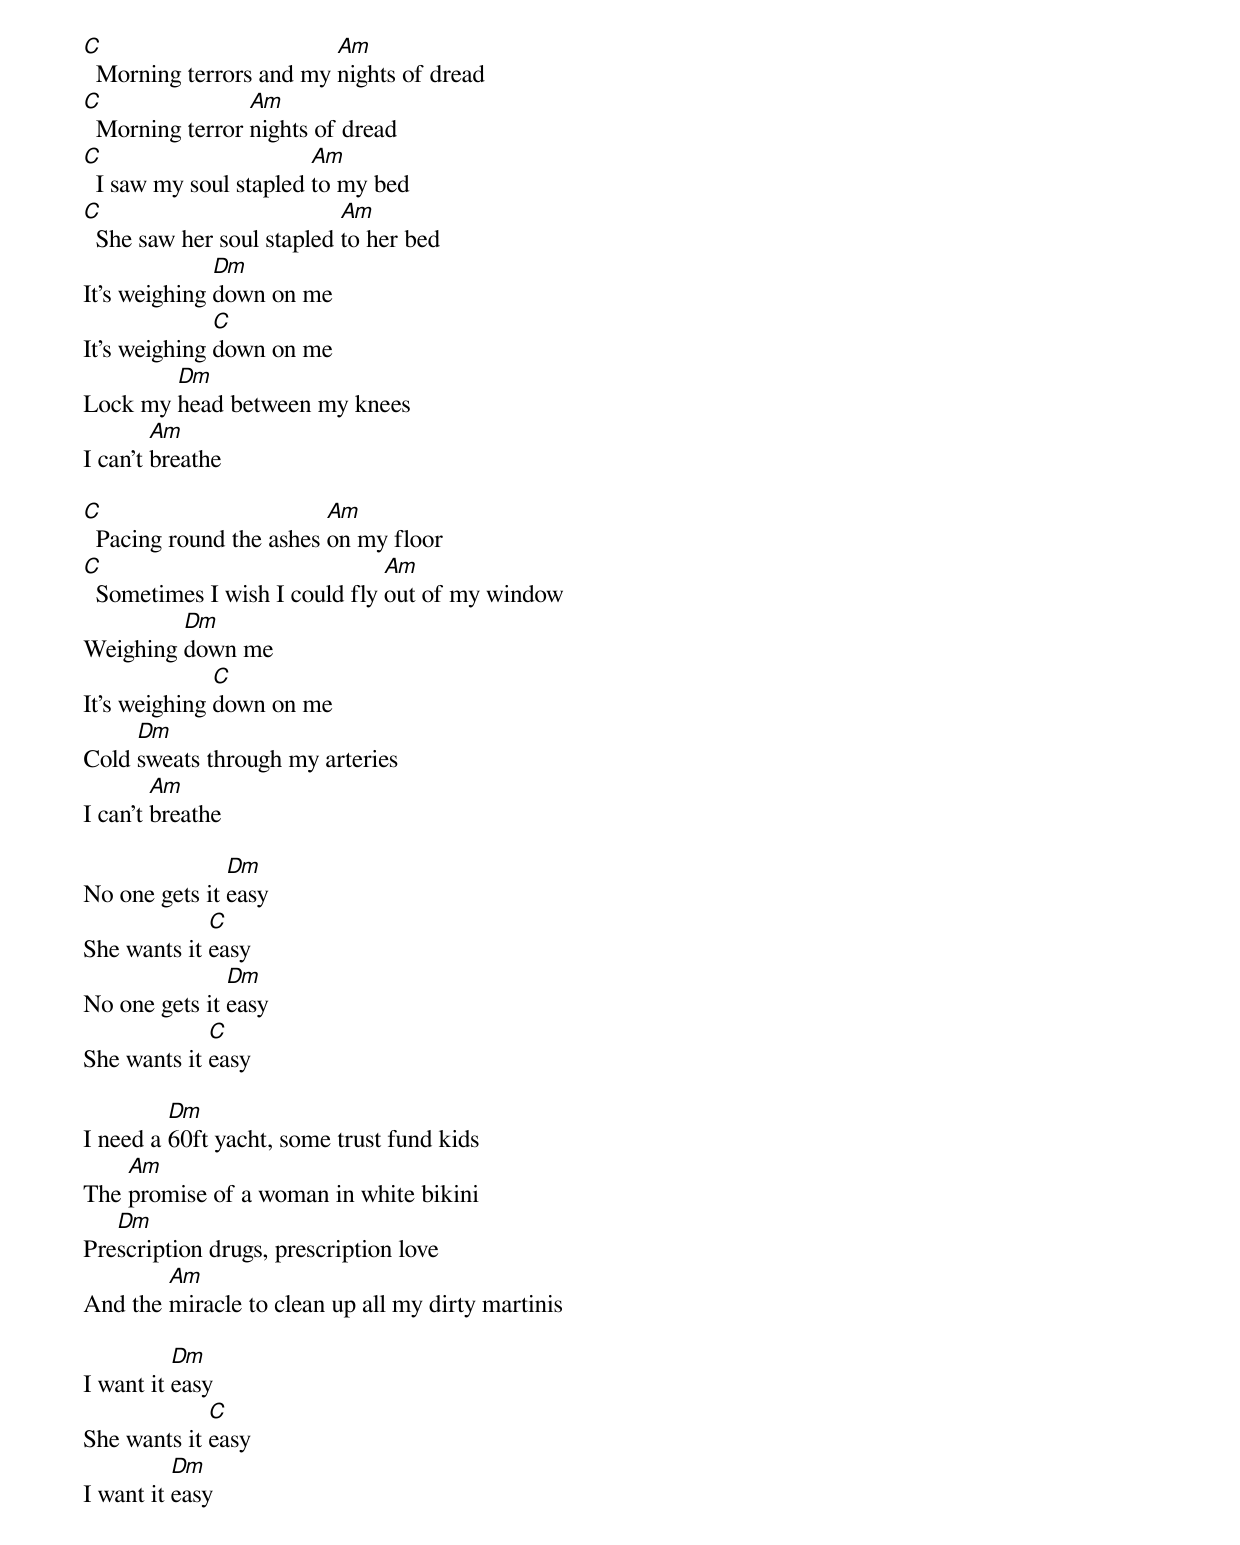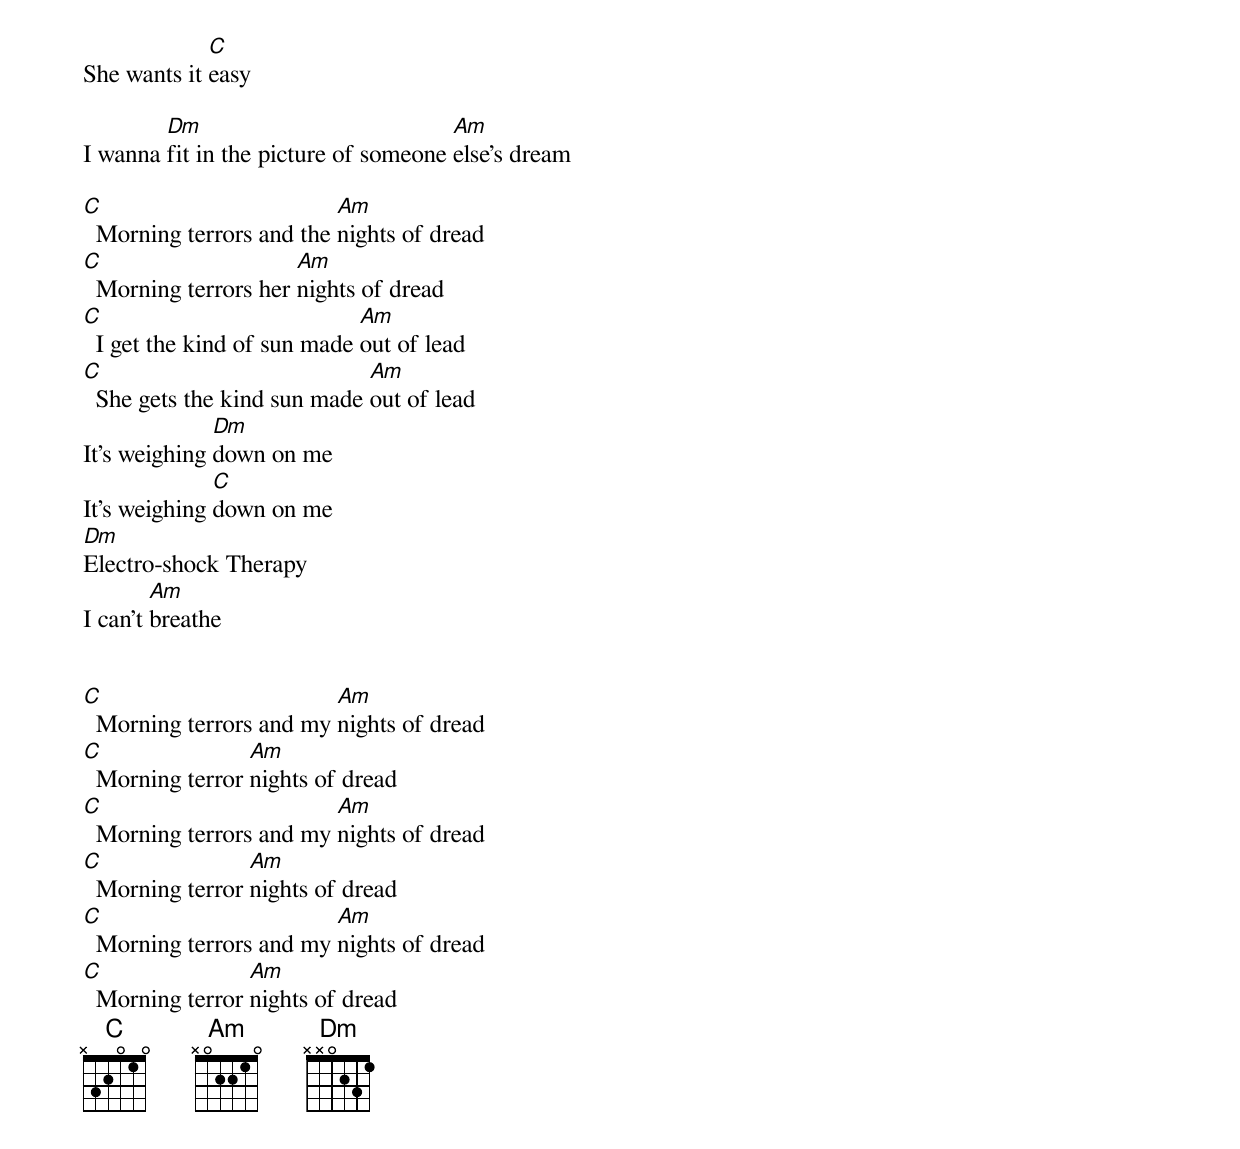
C                        Am
  Morning terrors and my nights of dread
C                Am
  Morning terror nights of dread
C                       Am
  I saw my soul stapled to my bed
C                          Am
  She saw her soul stapled to her bed
              Dm
It's weighing down on me
              C
It's weighing down on me
        Dm
Lock my head between my knees
        Am
I can't breathe

C                        Am
  Pacing round the ashes on my floor
C                              Am
  Sometimes I wish I could fly out of my window
         Dm
Weighing down me
              C
It's weighing down on me
     Dm
Cold sweats through my arteries
        Am
I can't breathe

               Dm
No one gets it easy
             C
She wants it easy
               Dm
No one gets it easy
             C
She wants it easy

         Dm
I need a 60ft yacht, some trust fund kids
    Am
The promise of a woman in white bikini
   Dm
Prescription drugs, prescription love
        Am
And the miracle to clean up all my dirty martinis

          Dm
I want it easy
             C
She wants it easy
          Dm
I want it easy
             C
She wants it easy

        Dm                            Am
I wanna fit in the picture of someone else's dream

C                         Am
  Morning terrors and the nights of dread
C                     Am
  Morning terrors her nights of dread
C                            Am
  I get the kind of sun made out of lead
C                            Am
  She gets the kind sun made out of lead
              Dm
It's weighing down on me
              C
It's weighing down on me
Dm
Electro-shock Therapy
        Am
I can't breathe


C                        Am
  Morning terrors and my nights of dread
C                Am
  Morning terror nights of dread
C                        Am
  Morning terrors and my nights of dread
C                Am
  Morning terror nights of dread
C                        Am
  Morning terrors and my nights of dread
C                Am
  Morning terror nights of dread
